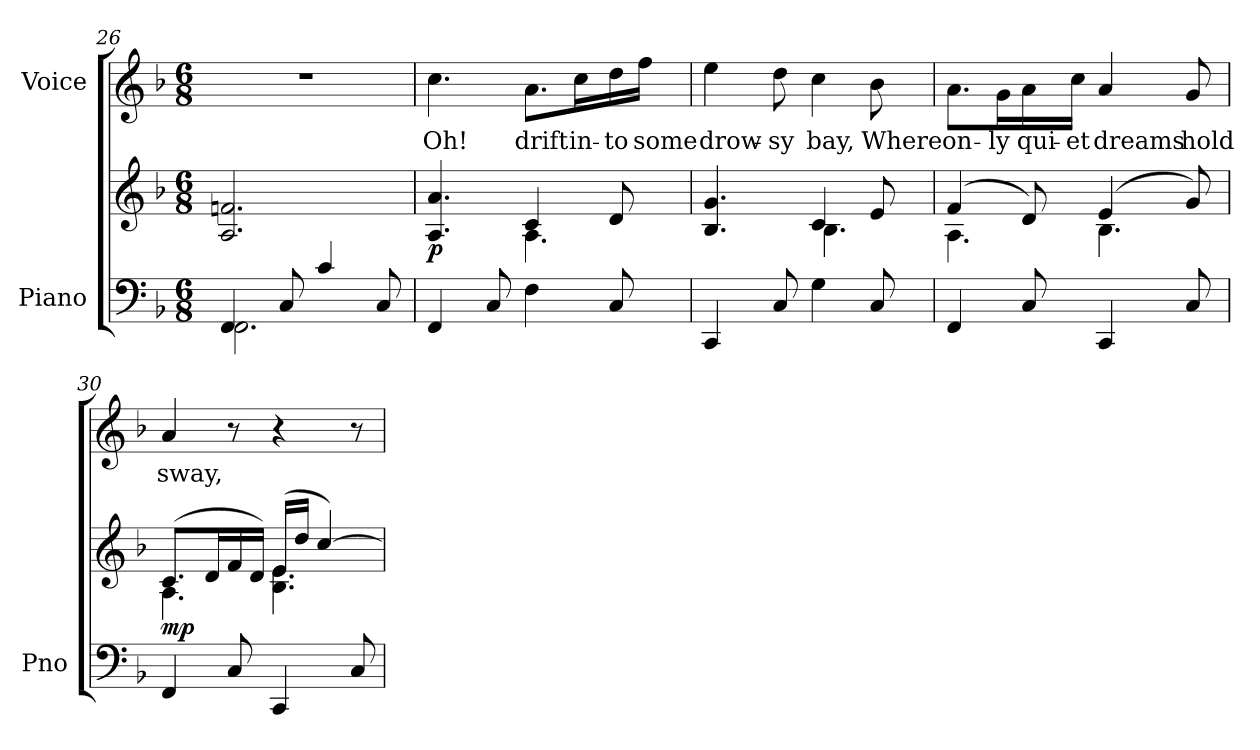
**kern	**kern	**dynam	**kern	**text
*part2	*part2	*part2	*part1	*part1
*staff3	*staff2	*staff2/3	*staff1	*staff1
*I"Piano	*	*	*I"Voice	*
*I'Pno	*	*	*	*
*clefF4	*clefG2	*	*clefG2	*
*k[b-]	*k[b-]	*	*k[b-]	*
*M6/8	*M6/8	*	*M6/8	*
=26	=26	=26	=26	=26
*^	*	*	*	*
4FF/	2.FF\	2.A/ 2.fn/	.	2.r	.
8C/	.	.	.	.	.
4c/	.	.	.	.	.
8C/	.	.	.	.	.
*v	*v	*	*	*	*
=27	=27	=27	=27	=27
*	*^	*	*	*
!	!	!	!LO:DY:b	!	!LO:LY:b
4FF/	4.A/ 4.a/	4.ryy	p	4.cc\	Oh!
8C/	.	.	.	.	.
!	!	!	!	!	!LO:LY:b
4F\	4c/	4.A\	.	8.a\L	drift
!	!	!	!	!	!LO:LY:b
.	.	.	.	16cc\L	in-
!	!	!	!	!	!LO:LY:b
8C/	8d/	.	.	16dd\	-to
!	!	!	!	!	!LO:LY:b
.	.	.	.	16ff\JJ	some
!!LO:LB:g=z
=28	=28	=28	=28	=28	=28
!	!	!	!	!	!LO:LY:b
4CC/	4.B-/ 4.g/	4.ryy	.	4ee\	drow-
!	!	!	!	!	!LO:LY:b
8C/	.	.	.	8dd\	-sy
!	!	!	!	!	!LO:LY:b
4G\	4c/	4.B-\	.	4cc\	bay,
!	!	!	!	!	!LO:LY:b
8C/	8e/	.	.	8b-\	Where
=29	=29	=29	=29	=29	=29
!	!	!	!	!	!LO:LY:b
4FF/	(>4f/	4.A\	.	8.a\L	on-
!	!	!	!	!	!LO:LY:b
.	.	.	.	16g\L	-ly
!	!	!	!	!	!LO:LY:b
8C/	8d/)	.	.	16a\	qui-
!	!	!	!	!	!LO:LY:b
.	.	.	.	16cc\JJ	-et
!	!	!	!	!	!LO:LY:b
4CC/	(>4e/	4.B-\	.	4a/	dreams
!	!	!	!	!	!LO:LY:b
8C/	8g/)	.	.	8g/	hold
!!LO:PB:g=z
=30	=30	=30	=30	=30	=30
!	!	!	!LO:DY:b	!	!LO:LY:b
4FF/	(>8.c/L	4.A\	mp	4a/	sway,
.	16d/L	.	.	.	.
8C/	16f/	.	.	8r	.
.	16d/JJ)	.	.	.	.
!	!LO:N:head=solid	!LO:N:n=2:head=solid	!	!	!
4CC/	(>16e/LL	4.B-\ 4.e\	.	4r	.
.	16dd/JJ	.	.	.	.
.	[4cc/)	.	.	.	.
8C/	.	.	.	8r	.
*	*v	*v	*	*	*
=	=	=	=	=
*-	*-	*-	*-	*-
